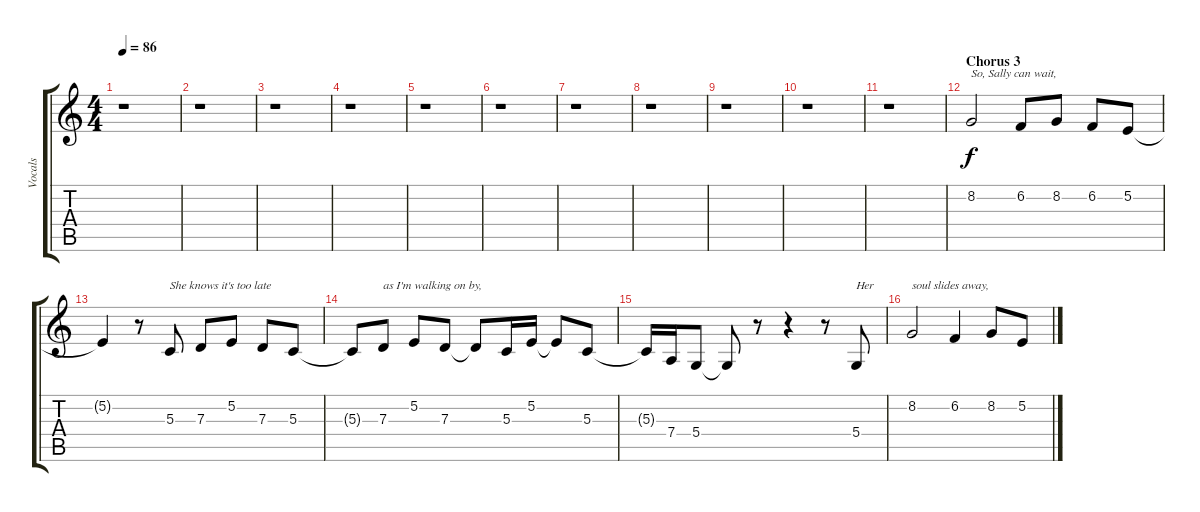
\track ("Vocals" "Vocals") {instrument tenorsax}
\staff {score tabs}
\tuning (E4 B3 G3 D3 A2 E2) {hide}
\ts (4 4)
\tempo 86
\clef g2
\ks c
r.1{dy f} |
r.1 |
r.1 |
r.1 |
r.1 |
r.1 |
r.1 |
r.1 |
r.1 |
r.1 |
r.1 |
\section ("" "Chorus 3")
8.2.2{txt "So, Sally can wait,"} 6.2.8 8.2.8 6.2.8 5.2.8 |
5.2{t}.4 r.8 5.3.8{txt "She knows it's too late"} 7.3.8 5.2.8 7.3.8 5.3.8 |
5.3{t}.8 7.3.8{txt "as I'm walking on by,"} 5.2.8 7.3.8 7.3{t}.8 5.3.16 5.2.16 5.2{t}.8 5.3.8 |
5.3{t}.16 7.4.16 5.4.8 5.4{t}.8 r.8 r.4 r.8 5.4.8{txt "Her"} |
8.2.2{txt "soul slides away,"} 6.2.4 8.2.8 5.2.8
